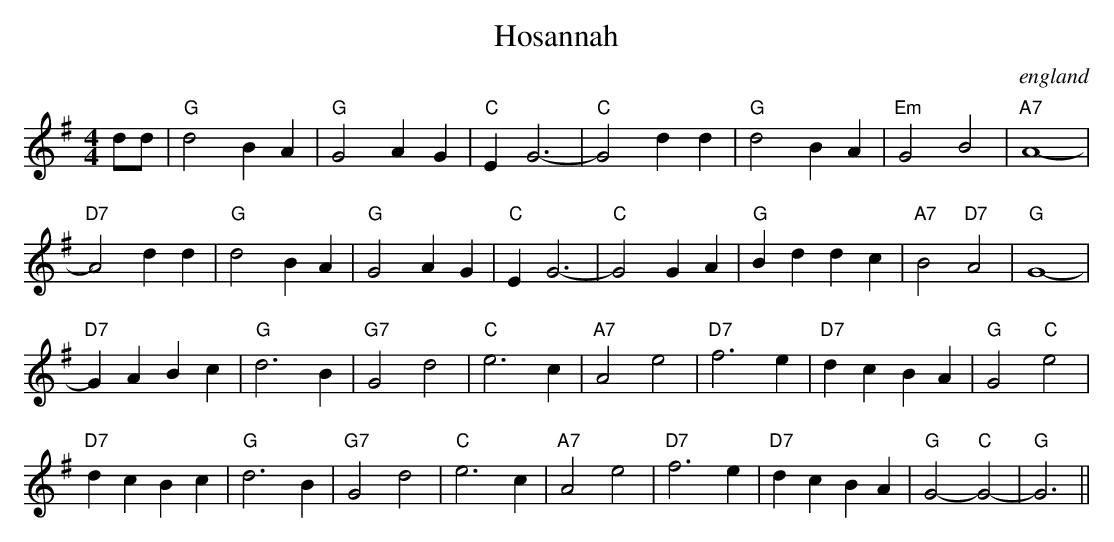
X:1
T:Hosannah
O:england
M:4/4
L:1/4
K:G
d/2d/2|"G"d2 BA|"G"G2 AG|"C"EG3-|"C"G2 dd|"G"d2 BA|"Em"G2 B2|"A7"A4-|
"D7"A2 dd|"G"d2 BA|"G"G2 AG|"C"EG3-|"C"G2 GA|"G"Bd dc|"A7"B2 "D7"A2|"G"G4-|
"D7"GA Bc|"G"d3B|"G7"G2 d2|"C"e3c|"A7"A2 e2|"D7"f3e|"D7"dc BA|"G"G2 "C"e2|
"D7"dc Bc|"G"d3B|"G7"G2 d2|"C"e3c|"A7"A2 e2|"D7"f3e|"D7"dc BA|"G"G2 -"C"G2-|\
"G"G3||
